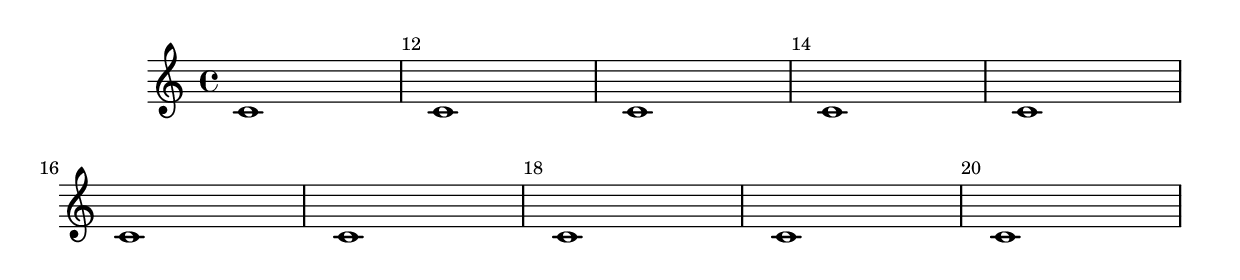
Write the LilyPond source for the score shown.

%% DO NOT EDIT this file manually; it was automatically
%% generated from the LilyPond Snippet Repository
%% (http://lsr.di.unimi.it).
%%
%% Make any changes in the LSR itself, or in
%% `Documentation/snippets/new/`, then run
%% `scripts/auxiliar/makelsr.pl`.
%%
%% This file is in the public domain.

\version "2.24.0"

\header {
  lsrtags = "rhythms"

  texidoc = "
By setting the @code{barNumberVisibility} property, bar numbers can be
printed at regular intervals. Here the bar numbers are printed every
two measures except at the end of the line.
"

  doctitle = "Printing bar numbers at regular intervals"
} % begin verbatim


\relative c' {
  \override Score.BarNumber.break-visibility = #end-of-line-invisible
  \set Score.currentBarNumber = #11
  % Print a bar number every second measure
  \set Score.barNumberVisibility = #(every-nth-bar-number-visible 2)
  c1 | c | c | c | c
  \break
  c1 | c | c | c | c
}
